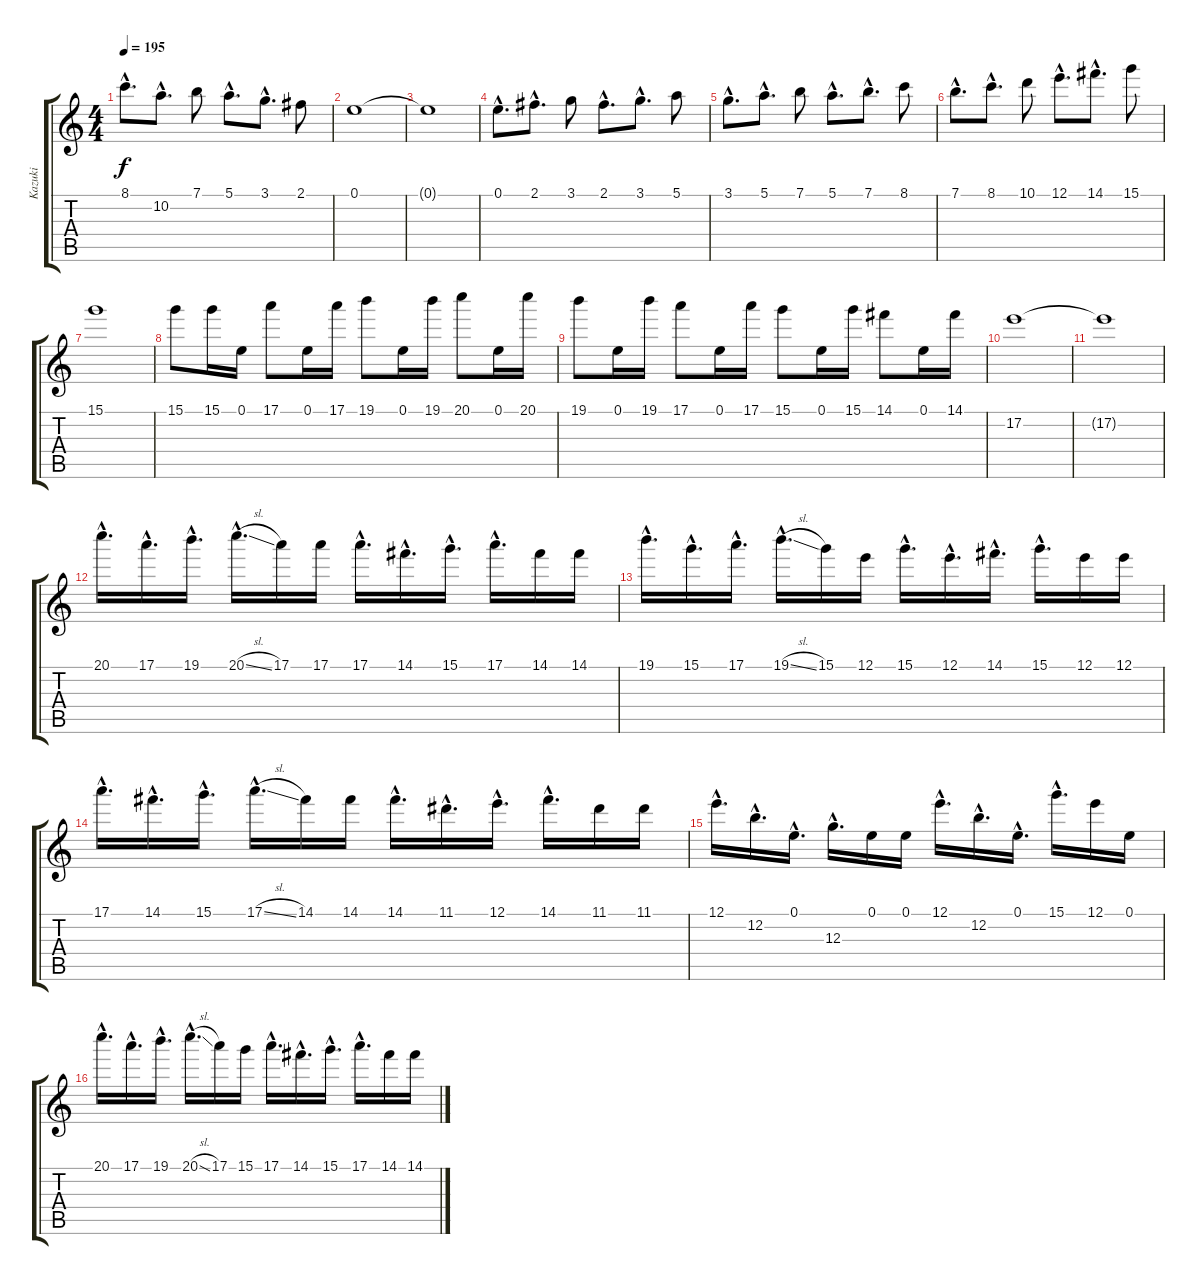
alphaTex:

\track ("Kazuki" "Kazuki") {instrument distortionguitar}
\staff {score tabs}
\tuning (E4 B3 G3 D3 A2 E2) {hide}
\ts (4 4)
\tempo 195
\clef g2
\ks c
8.1{hac}.8{d dy f} 10.2{hac}.8{d} 7.1.8 5.1{hac}.8{d} 3.1{hac}.8{d} 2.1.8 |
0.1.1 |
0.1{t}.1 |
0.1{hac}.8{d} 2.1{hac}.8{d} 3.1.8 2.1{hac}.8{d} 3.1{hac}.8{d} 5.1.8 |
3.1{hac}.8{d} 5.1{hac}.8{d} 7.1.8 5.1{hac}.8{d} 7.1{hac}.8{d} 8.1.8 |
7.1{hac}.8{d} 8.1{hac}.8{d} 10.1.8 12.1{hac}.8{d} 14.1{hac}.8{d} 15.1.8 |
15.1.1 |
15.1.8 15.1.16 0.1.16 17.1.8 0.1.16 17.1.16 19.1.8 0.1.16 19.1.16 20.1.8 0.1.16 20.1.16 |
19.1.8 0.1.16 19.1.16 17.1.8 0.1.16 17.1.16 15.1.8 0.1.16 15.1.16 14.1.8 0.1.16 14.1.16 |
17.2.1 |
17.2{t}.1 |
20.1{hac}.16{d} 17.1{hac}.16{d} 19.1{hac}.16{d} 20.1{sl hac}.16{d} 17.1.16 17.1.16 17.1{hac}.16{d} 14.1{hac}.16{d} 15.1{hac}.16{d} 17.1{hac}.16{d} 14.1.16 14.1.16 |
19.1{hac}.16{d} 15.1{hac}.16{d} 17.1{hac}.16{d} 19.1{sl hac}.16{d} 15.1.16 12.1.16 15.1{hac}.16{d} 12.1{hac}.16{d} 14.1{hac}.16{d} 15.1{hac}.16{d} 12.1.16 12.1.16 |
17.1{hac}.16{d} 14.1{hac}.16{d} 15.1{hac}.16{d} 17.1{sl hac}.16{d} 14.1.16 14.1.16 14.1{hac}.16{d} 11.1{hac}.16{d} 12.1{hac}.16{d} 14.1{hac}.16{d} 11.1.16 11.1.16 |
12.1{hac}.16{d} 12.2{hac}.16{d} 0.1{hac}.16{d} 12.3{hac}.16{d} 0.1.16 0.1.16 12.1{hac}.16{d} 12.2{hac}.16{d} 0.1{hac}.16{d} 15.1{hac}.16{d} 12.1.16 0.1.16 |
20.1{hac}.16{d} 17.1{hac}.16{d} 19.1{hac}.16{d} 20.1{sl hac}.16{d} 17.1.16 15.1.16 17.1{hac}.16{d} 14.1{hac}.16{d} 15.1{hac}.16{d} 17.1{hac}.16{d} 14.1.16 14.1.16
